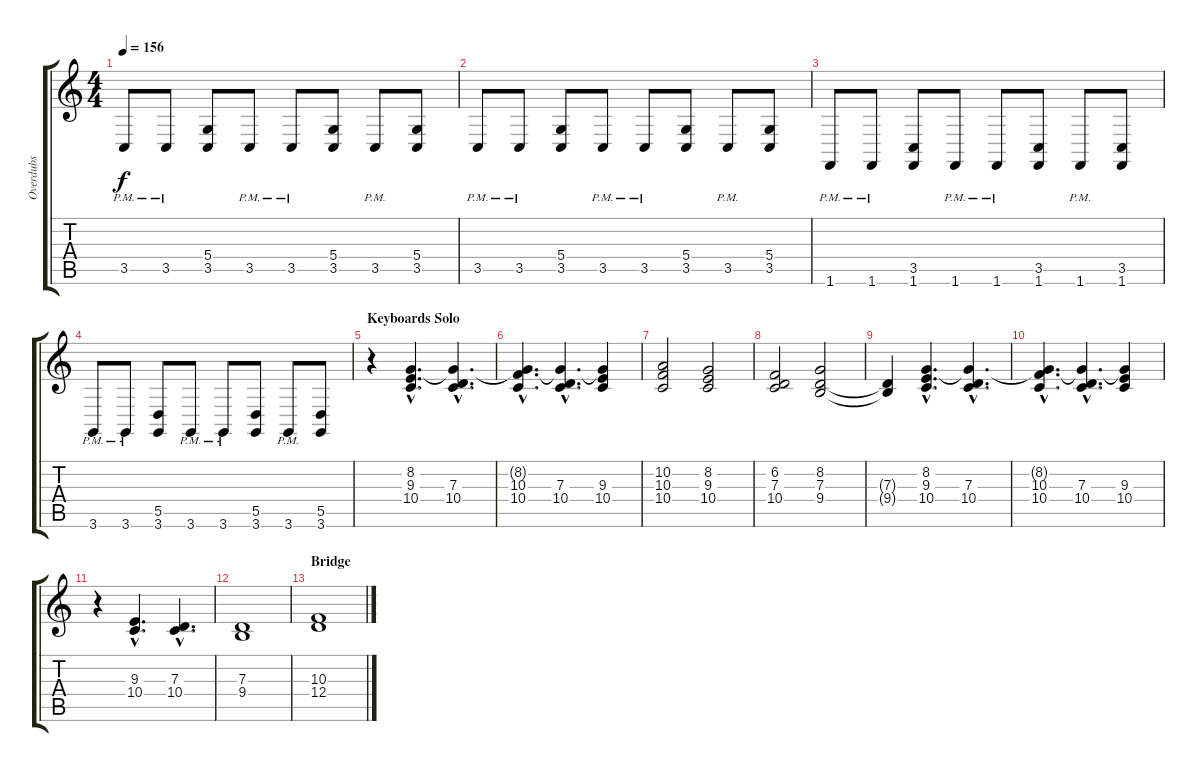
\track ("Overdubs" "Overdubs") {instrument synthstrings1}
\staff {score tabs}
\tuning (E4 B3 G3 D3 A2 E2) {hide}
\ts (4 4)
\tempo 156
\clef g2
\ks c
3.5{pm}.8{dy f} 3.5{pm}.8 (5.4 3.5).8 3.5{pm}.8 3.5{pm}.8 (5.4 3.5).8 3.5{pm}.8 (5.4 3.5).8 |
3.5{pm}.8 3.5{pm}.8 (5.4 3.5).8 3.5{pm}.8 3.5{pm}.8 (5.4 3.5).8 3.5{pm}.8 (5.4 3.5).8 |
1.6{pm}.8 1.6{pm}.8 (3.5 1.6).8 1.6{pm}.8 1.6{pm}.8 (3.5 1.6).8 1.6{pm}.8 (3.5 1.6).8 |
3.6{pm}.8 3.6{pm}.8 (5.5 3.6).8 3.6{pm}.8 3.6{pm}.8 (5.5 3.6).8 3.6{pm}.8 (5.5 3.6).8 |
\section ("" "Keyboards Solo")
r.4{volume 8 instrument synthstrings1} (8.2{hac} 9.3{hac} 10.4{hac}).4{d} (8.2{hac t} 7.3{hac} 10.4{hac}).4{d} |
(8.2{hac t} 10.3{hac} 10.4{hac}).4{d} (8.2{hac t} 7.3{hac} 10.4{hac}).4{d} (8.2{t} 9.3 10.4).4 |
(10.2 10.3 10.4).2 (8.2 9.3 10.4).2 |
(6.2 7.3 10.4).2 (8.2 7.3 9.4).2 |
(7.3{t} 9.4{t}).4 (8.2{hac} 9.3{hac} 10.4{hac}).4{d} (8.2{hac t} 7.3{hac} 10.4{hac}).4{d} |
(8.2{hac t} 10.3{hac} 10.4{hac}).4{d} (8.2{hac t} 7.3{hac} 10.4{hac}).4{d} (8.2{t} 9.3 10.4).4 |
r.4 (9.3{hac} 10.4{hac}).4{d} (7.3{hac} 10.4{hac}).4{d} |
(7.3 9.4).1 |
\section ("" "Bridge")
(10.3 12.4).1{volume 7}
